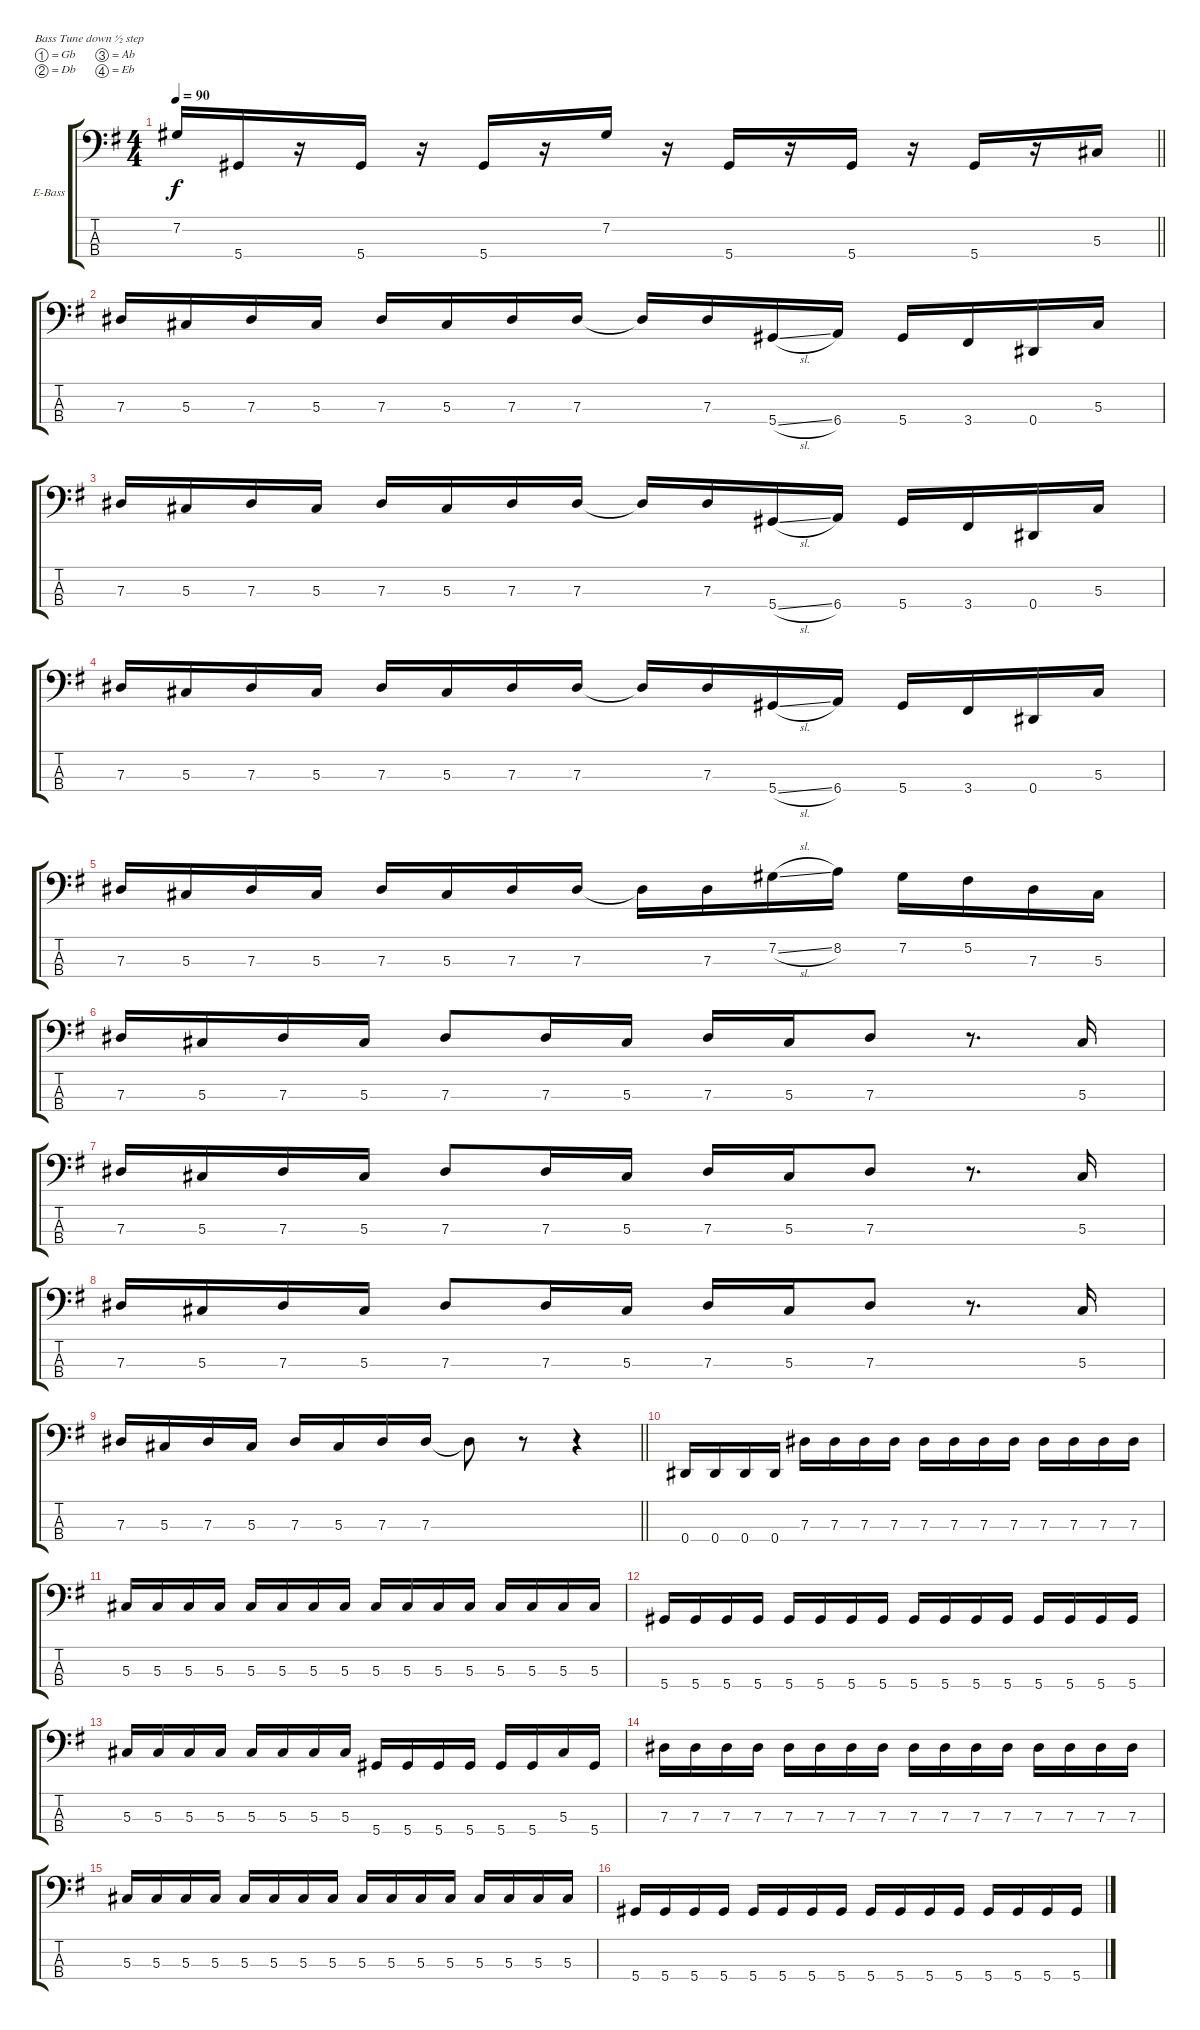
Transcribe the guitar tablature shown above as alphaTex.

\bracketExtendMode groupsimilarinstruments
\firstSystemTrackNameOrientation horizontal
\otherSystemsTrackNameOrientation horizontal
\track ("Untitled" "E-Bass") {instrument electricbasspick}
\staff {score tabs}
\tuning (Gb2 Db2 Ab1 Eb1)
\ts (4 4)
\tempo 90
\clef f4
\barLineRight lightlight
\ks g
7.2.16{dy f} 5.4.16 r.16 5.4.16 r.16 5.4.16 r.16 7.2.16 r.16 5.4.16 r.16 5.4.16 r.16 5.4.16 r.16 5.3.16 |
\section ("" " ")
7.3.16 5.3.16 7.3.16 5.3.16 7.3.16 5.3.16 7.3.16 7.3.16 7.3{t}.16 7.3.16 5.4{sl}.16 6.4.16 5.4.16 3.4.16 0.4.16 5.3.16 |
7.3.16 5.3.16 7.3.16 5.3.16 7.3.16 5.3.16 7.3.16 7.3.16 7.3{t}.16 7.3.16 5.4{sl}.16 6.4.16 5.4.16 3.4.16 0.4.16 5.3.16 |
7.3.16 5.3.16 7.3.16 5.3.16 7.3.16 5.3.16 7.3.16 7.3.16 7.3{t}.16 7.3.16 5.4{sl}.16 6.4.16 5.4.16 3.4.16 0.4.16 5.3.16 |
7.3.16 5.3.16 7.3.16 5.3.16 7.3.16 5.3.16 7.3.16 7.3.16 7.3{t}.16 7.3.16 7.2{sl}.16 8.2.16 7.2.16 5.2.16 7.3.16 5.3.16 |
7.3.16 5.3.16 7.3.16 5.3.16 7.3.8 7.3.16 5.3.16 7.3.16 5.3.16 7.3.8 r.8{d} 5.3.16 |
7.3.16 5.3.16 7.3.16 5.3.16 7.3.8 7.3.16 5.3.16 7.3.16 5.3.16 7.3.8 r.8{d} 5.3.16 |
7.3.16 5.3.16 7.3.16 5.3.16 7.3.8 7.3.16 5.3.16 7.3.16 5.3.16 7.3.8 r.8{d} 5.3.16 |
\barLineRight lightlight
7.3.16 5.3.16 7.3.16 5.3.16 7.3.16 5.3.16 7.3.16 7.3.16 7.3{t}.8 r.8 r.4 |
\section ("" " ")
0.4.16 0.4.16 0.4.16 0.4.16 7.3.16 7.3.16 7.3.16 7.3.16 7.3.16 7.3.16 7.3.16 7.3.16 7.3.16 7.3.16 7.3.16 7.3.16 |
5.3.16 5.3.16 5.3.16 5.3.16 5.3.16 5.3.16 5.3.16 5.3.16 5.3.16 5.3.16 5.3.16 5.3.16 5.3.16 5.3.16 5.3.16 5.3.16 |
5.4.16 5.4.16 5.4.16 5.4.16 5.4.16 5.4.16 5.4.16 5.4.16 5.4.16 5.4.16 5.4.16 5.4.16 5.4.16 5.4.16 5.4.16 5.4.16 |
5.3.16 5.3.16 5.3.16 5.3.16 5.3.16 5.3.16 5.3.16 5.3.16 5.4.16 5.4.16 5.4.16 5.4.16 5.4.16 5.4.16 5.3.16 5.4.16 |
7.3.16 7.3.16 7.3.16 7.3.16 7.3.16 7.3.16 7.3.16 7.3.16 7.3.16 7.3.16 7.3.16 7.3.16 7.3.16 7.3.16 7.3.16 7.3.16 |
5.3.16 5.3.16 5.3.16 5.3.16 5.3.16 5.3.16 5.3.16 5.3.16 5.3.16 5.3.16 5.3.16 5.3.16 5.3.16 5.3.16 5.3.16 5.3.16 |
5.4.16 5.4.16 5.4.16 5.4.16 5.4.16 5.4.16 5.4.16 5.4.16 5.4.16 5.4.16 5.4.16 5.4.16 5.4.16 5.4.16 5.4.16 5.4.16
